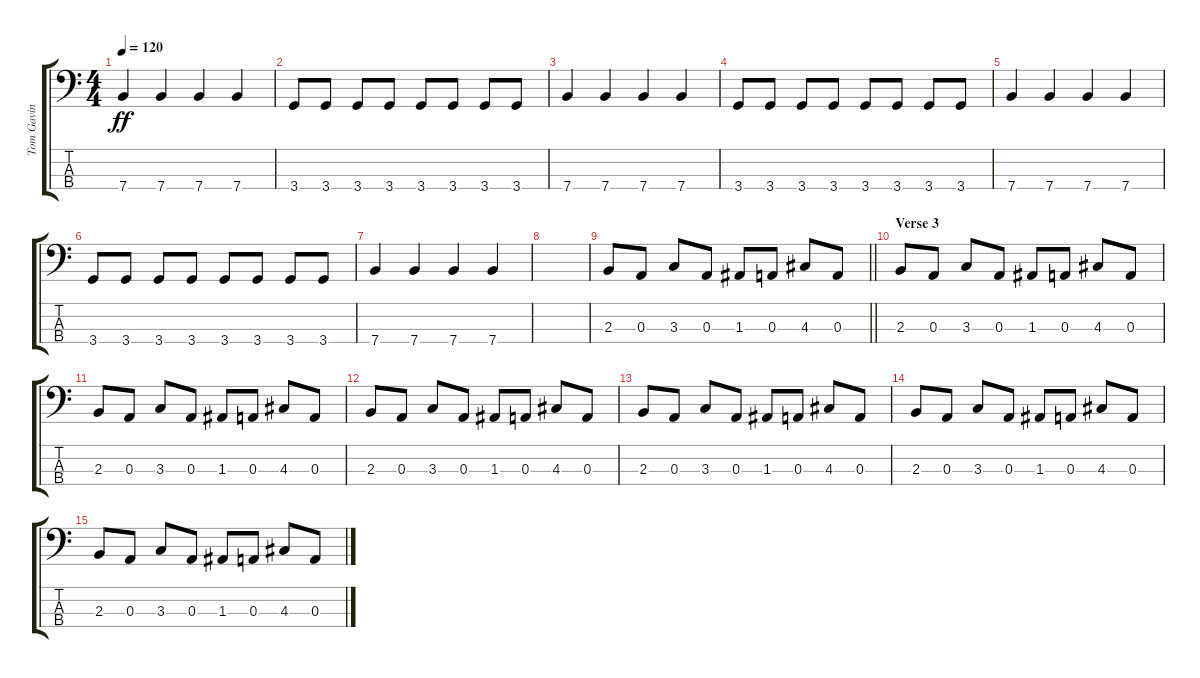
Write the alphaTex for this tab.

\track ("Tom Gavin" "Tom Gavin") {instrument electricbassfinger}
\staff {score tabs}
\tuning (G2 D2 A1 E1) {hide}
\ts (4 4)
\tempo 120
\clef f4
\ks c
7.4.4{dy ff} 7.4.4 7.4.4 7.4.4 |
3.4.8 3.4.8 3.4.8 3.4.8 3.4.8 3.4.8 3.4.8 3.4.8 |
7.4.4 7.4.4 7.4.4 7.4.4 |
3.4.8 3.4.8 3.4.8 3.4.8 3.4.8 3.4.8 3.4.8 3.4.8 |
7.4.4 7.4.4 7.4.4 7.4.4 |
3.4.8 3.4.8 3.4.8 3.4.8 3.4.8 3.4.8 3.4.8 3.4.8 |
7.4.4 7.4.4 7.4.4 7.4.4 |
|
\barLineRight lightlight
2.3.8 0.3.8 3.3.8 0.3.8 1.3.8 0.3.8 4.3.8 0.3.8 |
\section ("" "Verse 3")
2.3.8 0.3.8 3.3.8 0.3.8 1.3.8 0.3.8 4.3.8 0.3.8 |
2.3.8 0.3.8 3.3.8 0.3.8 1.3.8 0.3.8 4.3.8 0.3.8 |
2.3.8 0.3.8 3.3.8 0.3.8 1.3.8 0.3.8 4.3.8 0.3.8 |
2.3.8 0.3.8 3.3.8 0.3.8 1.3.8 0.3.8 4.3.8 0.3.8 |
2.3.8 0.3.8 3.3.8 0.3.8 1.3.8 0.3.8 4.3.8 0.3.8 |
2.3.8 0.3.8 3.3.8 0.3.8 1.3.8 0.3.8 4.3.8 0.3.8
